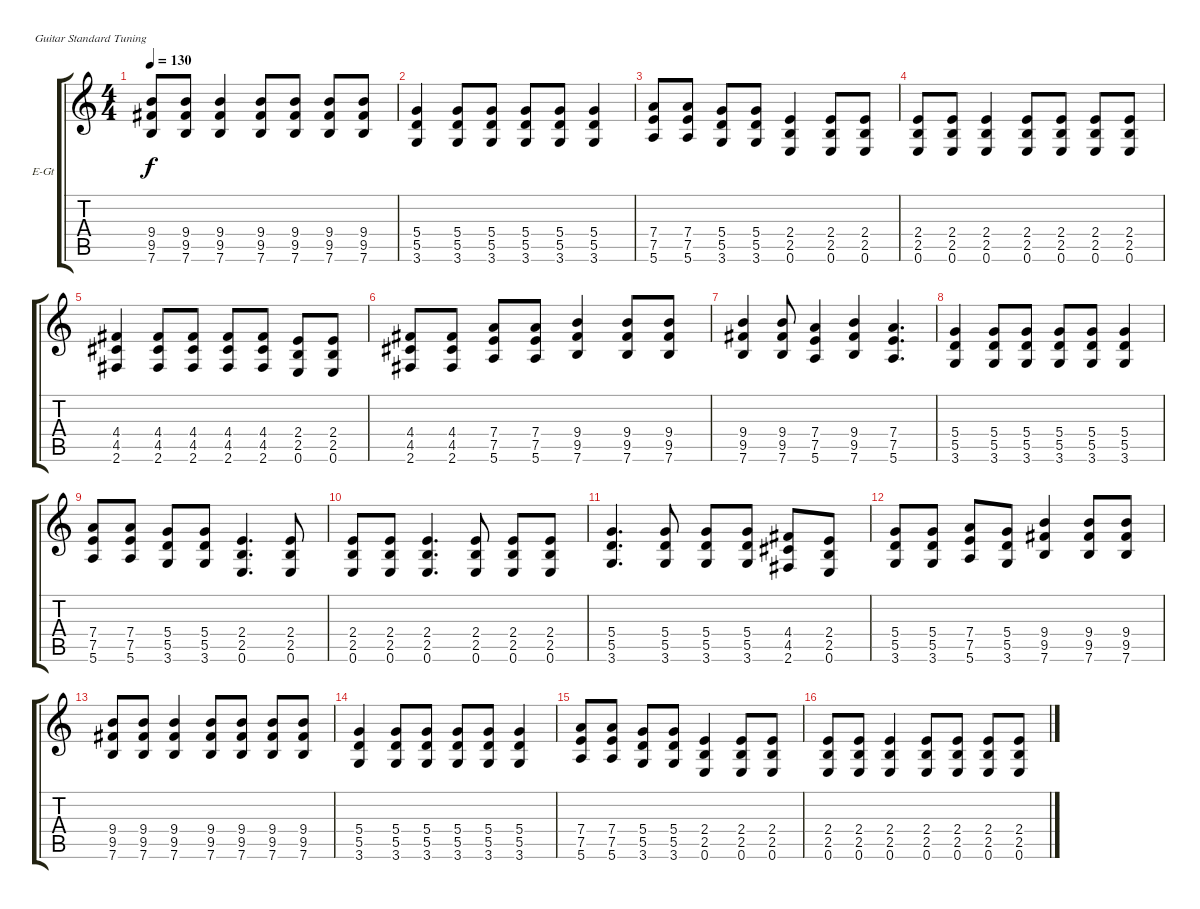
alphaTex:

\bracketExtendMode groupsimilarinstruments
\firstSystemTrackNameOrientation horizontal
\otherSystemsTrackNameOrientation horizontal
\track ("Electric Guitar" "E-Gt") {instrument distortionguitar}
\staff {score tabs}
\tuning (E4 B3 G3 D3 A2 E2)
\ts (4 4)
\tempo 130
\clef g2
\ks c
(7.6 9.5 9.4).8{dy f} (7.6 9.5 9.4).8 (7.6 9.5 9.4).4 (7.6 9.5 9.4).8 (7.6 9.5 9.4).8 (7.6 9.5 9.4).8 (7.6 9.5 9.4).8 |
(3.6 5.5 5.4).4 (5.5 3.6 5.4).8 (5.5 3.6 5.4).8 (5.5 3.6 5.4).8 (5.5 3.6 5.4).8 (3.6 5.5 5.4).4 |
(7.5 5.6 7.4).8 (7.5 5.6 7.4).8 (5.5 3.6 5.4).8 (5.5 3.6 5.4).8 (2.5 0.6 2.4).4 (0.6 2.5 2.4).8 (2.5 0.6 2.4).8 |
(0.6 2.5 2.4).8 (0.6 2.5 2.4).8 (2.5 0.6 2.4).4 (0.6 2.5 2.4).8 (2.5 0.6 2.4).8 (0.6 2.5 2.4).8 (0.6 2.5 2.4).8 |
(4.5 2.6 4.4).4 (4.5 2.6 4.4).8 (4.5 2.6 4.4).8 (4.5 2.6 4.4).8 (2.6 4.5 4.4).8 (0.6 2.5 2.4).8 (0.6 2.5 2.4).8 |
(2.6 4.5 4.4).8 (2.6 4.5 4.4).8 (5.6 7.5 7.4).8 (7.5 5.6 7.4).8 (7.6 9.5 9.4).4 (7.6 9.5 9.4).8 (7.6 9.5 9.4).8 |
(7.6 9.5 9.4).4 (7.6 9.5 9.4).8 (5.6 7.5 7.4).4 (7.6 9.5 9.4).4 (5.6 7.5 7.4).4{d} |
(3.6 5.5 5.4).4 (5.5 3.6 5.4).8 (5.5 3.6 5.4).8 (5.5 3.6 5.4).8 (5.5 3.6 5.4).8 (3.6 5.5 5.4).4 |
(7.5 5.6 7.4).8 (7.5 5.6 7.4).8 (5.5 3.6 5.4).8 (5.5 3.6 5.4).8 (2.5 0.6 2.4).4{d} (0.6 2.5 2.4).8 |
(2.5 0.6 2.4).8 (2.5 0.6 2.4).8 (2.5 0.6 2.4).4{d} (0.6 2.5 2.4).8 (2.5 0.6 2.4).8 (2.5 0.6 2.4).8 |
(5.4 5.5 3.6).4{d} (5.4 5.5 3.6).8 (5.4 5.5 3.6).8 (5.4 5.5 3.6).8 (4.4 4.5 2.6).8 (0.6 2.5 2.4).8 |
(5.4 5.5 3.6).8 (5.4 5.5 3.6).8 (7.5 5.6 7.4).8 (5.5 3.6 5.4).8 (7.6 9.5 9.4).4 (7.6 9.5 9.4).8 (7.6 9.5 9.4).8 |
(7.6 9.5 9.4).8 (7.6 9.5 9.4).8 (7.6 9.5 9.4).4 (7.6 9.5 9.4).8 (7.6 9.5 9.4).8 (7.6 9.5 9.4).8 (7.6 9.5 9.4).8 |
(3.6 5.5 5.4).4 (5.5 3.6 5.4).8 (5.5 3.6 5.4).8 (5.5 3.6 5.4).8 (5.5 3.6 5.4).8 (3.6 5.5 5.4).4 |
(7.5 5.6 7.4).8 (7.5 5.6 7.4).8 (5.5 3.6 5.4).8 (5.5 3.6 5.4).8 (2.5 0.6 2.4).4 (0.6 2.5 2.4).8 (2.5 0.6 2.4).8 |
(0.6 2.5 2.4).8 (0.6 2.5 2.4).8 (2.5 0.6 2.4).4 (0.6 2.5 2.4).8 (2.5 0.6 2.4).8 (0.6 2.5 2.4).8 (0.6 2.5 2.4).8
